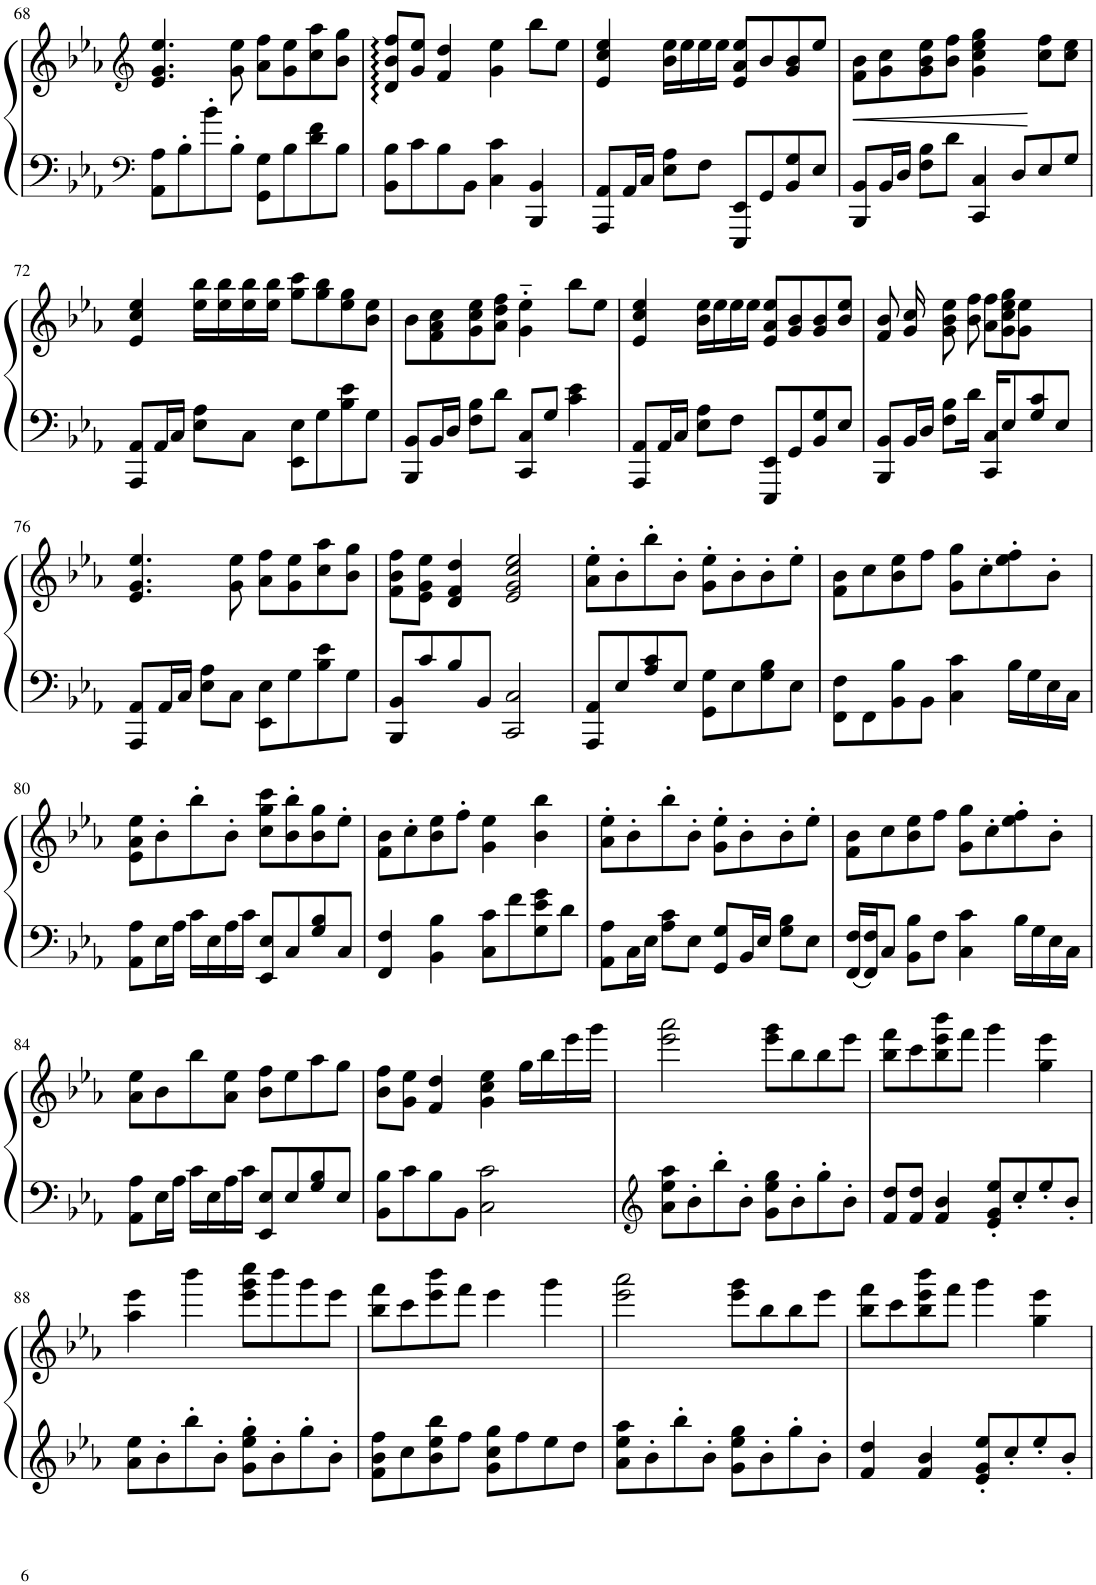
**kern	**kern	**dynam
*part1	*part1	*part1
*staff2	*staff1	*staff1/2
!!LO:PB:g=z
*clefF4	*clefG2	*
*k[b-e-a-]	*k[b-e-a-]	*
*M2/2	*M2/2	*
=68	=68	=68
8AA-\ 8A-\L	4.e-/ 4.g/ 4.ee-/	.
8B-'\	.	.
8b-'\	.	.
8B-'\J	8g\ 8ee-\	.
8GG\ 8G\L	8a-\ 8ff\L	.
8B-\	8g\ 8ee-\	.
8d\ 8f\	8cc\ 8aa-\	.
8B-\J	8b-\ 8gg\J	.
=69	=69	=69
8BB-\ 8B-\L	8d/ 8b-/ 8ff/L	.
8c\	8g/ 8ee-/J	.
8B-\	4f/ 4dd/	.
8BB-\J	.	.
4C\ 4c\	4g\ 4ee-\	.
4BBB-/ 4BB-/	8bb-\L	.
.	8ee-\J	.
=70	=70	=70
8AAA-/ 8AA-/L	4e-/ 4cc/ 4ee-/	.
16AA-/L	.	.
16C/JJ	.	.
8E-\ 8A-\L	16b-\ 16ee-\LL	.
.	16ee-\	.
8F\J	16ee-\	.
.	16ee-\JJ	.
8EEE-/ 8EE-/L	8e-/ 8a-/ 8ee-/L	.
8GG/	8b-/	.
8BB-/ 8G/	8g/ 8b-/	.
8E-/J	8ee-/J	.
=71	=71	=71
*^	*	*
!	!	!	!LO:HP:b
*	*	*^	*
2.ryy	8BBB-/ 8BB-/L	8f\ 8b-\L	2..ryy	<
.	16BB-/L	8g\ 8cc\	.	.
.	16D/JJ	.	.	.
.	8F\ 8B-\L	8g\ 8b-\ 8ee-\	.	.
.	8d\J	8b-\ 8ff\J	.	.
.	4CC/ 4C/	4g\ 4cc\ 4ee-\ 4gg\	.	.
8D/L	4ryy	4.ryy	.	.
8E-/	.	.	8cc\ 8ff\L	[
8G/J	8ryy	.	8cc\ 8ee-\J	.
*v	*v	*	*	*
*	*v	*v	*
!!LO:LB:g=z
=72	=72	=72
8AAA-/ 8AA-/L	4e-/ 4cc/ 4ee-/	.
8ryy	.	.
16AA-/L	16ee-\ 16bb-\LL	.
16C/JJ	16ee-\ 16bb-\	.
8E-\ 8A-\L	16ee-\ 16bb-\	.
.	16ee-\ 16bb-\JJ	.
8C\J	8gg\ 8ccc\L	.
8EE-\ 8E-\L	8gg\ 8bb-\	.
8G\	8ee-\ 8gg\	.
8B-\ 8e-\	8b-\ 8ee-\J	.
8G\J	8ryy	.
=73	=73	=73
8BBB-/ 8BB-/L	8b-\L	.
16BB-/L	8f\ 8a-\ 8cc\	.
16D/JJ	.	.
8F\ 8B-\L	8g\ 8cc\ 8ee-\	.
8d\J	8a-\ 8dd\ 8ff\J	.
8CC/ 8C/L	4g\'~ 4ee-\'~	.
8G/J	.	.
4c\ 4e-\	8bb-\L	.
.	8ee-\J	.
=74	=74	=74
8AAA-/ 8AA-/L	4e-/ 4cc/ 4ee-/	.
16AA-/L	.	.
16C/JJ	.	.
8E-\ 8A-\L	16b-\ 16ee-\LL	.
.	16ee-\	.
8F\J	16ee-\	.
.	16ee-\JJ	.
8EEE-/ 8EE-/L	8e-/ 8a-/ 8ee-/L	.
8GG/	8g/ 8b-/	.
8BB-/ 8G/	8g/ 8b-/	.
8E-/J	8b-/ 8ee-/J	.
=75	=75	=75
*^	*^	*
*	*	*	*^	*
4ryy	8BBB-/ 8BB-/L	8f/ 8b-/	4ryy	4..ryy	.
.	16BB-/L	16g/ 16cc/	.	.	.
.	16D/JJ	16ryy	.	.	.
8F\ 8B-\L	2.ryy	8ryy	8g\ 8b-\ 8ee-\	.	.
16d\Jk	.	.	8b-\ 8ff\	.	.
16CC/ 16C/KL	.	.	.	8a-\ 8ff\L	.
8E-/	.	.	4g\ 4cc\ 4ee-\ 4gg\	.	.
.	.	.	.	8g\ 8ee-\J	.
8G/ 8c/	.	.	.	.	.
.	.	.	.	4ryy	.
8E-/J	.	.	4ryy	.	.
8ryy	.	8ryy	.	.	.
.	.	.	.	16ryy	.
*v	*v	*	*	*	*
*	*v	*v	*v	*
!!LO:LB:g=z
=76	=76	=76
8AAA-/ 8AA-/L	4.e-/ 4.g/ 4.ee-/	.
16AA-/L	.	.
16C/JJ	.	.
8E-\ 8A-\L	.	.
8C\J	8g\ 8ee-\	.
8EE-\ 8E-\L	8a-\ 8ff\L	.
8G\	8g\ 8ee-\	.
8B-\ 8e-\	8cc\ 8aa-\	.
8G\J	8b-\ 8gg\J	.
=77	=77	=77
8BBB-/ 8BB-/L	8f\ 8b-\ 8ff\L	.
8c/	8e-\ 8g\ 8ee-\J	.
8B-/	4d/ 4f/ 4dd/	.
8BB-/J	.	.
2CC/ 2C/	2e-/ 2g/ 2cc/ 2ee-/	.
=78	=78	=78
8AAA-/ 8AA-/L	8a-\' 8ee-\'L	.
8E-/	8b-'\	.
8A-/ 8c/	8bb-'\	.
8E-/J	8b-'\J	.
8GG\ 8G\L	8g\' 8ee-\'L	.
8E-\	8b-'\	.
8G\ 8B-\	8b-'\	.
8E-\J	8ee-'\J	.
=79	=79	=79
8FF\ 8F\L	8f\ 8b-\L	.
8FF\	8cc\	.
8BB-\ 8B-\	8b-\ 8ee-\	.
8BB-\J	8ff\J	.
4C\ 4c\	8g\ 8gg\L	.
.	8cc'\	.
16B-\LL	8ee-\' 8ff\'	.
16G\	.	.
16E-\	8b-'\J	.
16C\JJ	.	.
!!LO:LB:g=z
=80	=80	=80
8AA-\ 8A-\L	8e-\ 8a-\ 8ee-\L	.
16E-\L	8b-'\	.
16A-\JJ	.	.
16c\LL	8bb-'\	.
16E-\	.	.
16A-\	8b-'\J	.
16c\JJ	.	.
8EE-/ 8E-/L	8cc\ 8gg\ 8ccc\L	.
8C/	8b-\' 8bb-\'	.
8G/ 8B-/	8b-\ 8gg\	.
8C/J	8ee-'\J	.
=81	=81	=81
4FF/ 4F/	8f\ 8b-\L	.
.	8cc'\	.
4BB-\ 4B-\	8b-\ 8ee-\	.
.	8ff'\J	.
8C\ 8c\L	4g\ 4ee-\	.
8f\	.	.
8G\ 8e-\ 8g\	4b-\ 4bb-\	.
8d\J	.	.
=82	=82	=82
8AA-\ 8A-\L	8a-\' 8ee-\'L	.
16C\L	8b-'\	.
16E-\JJ	.	.
8A-\ 8c\L	8bb-'\	.
8E-\J	8b-'\J	.
8GG/ 8G/L	8g\' 8ee-\'L	.
16BB-/L	8b-'\	.
16E-/JJ	.	.
8G\ 8B-\L	8b-'\	.
8E-\J	8ee-'\J	.
=83	=83	=83
16FF/ 16F/LL	8f\ 8b-\L	.
16FF/ 16F/J	.	.
8C/J	8cc\	.
8BB-\ 8B-\L	8b-\ 8ee-\	.
8F\J	8ff\J	.
4C\ 4c\	8g\ 8gg\L	.
.	8cc'\	.
16B-\LL	8ee-\' 8ff\'	.
16G\	.	.
16E-\	8b-'\J	.
16C\JJ	.	.
!!LO:LB:g=z
=84	=84	=84
8AA-\ 8A-\L	8a-\ 8ee-\L	.
16E-\L	8b-\	.
16A-\JJ	.	.
16c\LL	8bb-\	.
16E-\	.	.
16A-\	8a-\ 8ee-\J	.
16c\JJ	.	.
8EE-/ 8E-/L	8b-\ 8ff\L	.
8E-/	8ee-\	.
8G/ 8B-/	8aa-\	.
8E-/J	8gg\J	.
=85	=85	=85
8BB-\ 8B-\L	8b-\ 8ff\L	.
8c\	8g\ 8ee-\J	.
8B-\	4f/ 4dd/	.
8BB-\J	.	.
2C\ 2c\	4g\ 4cc\ 4ee-\	.
.	16gg\LL	.
.	16bb-\	.
.	16eee-\	.
.	16ggg\JJ	.
=86	=86	=86
*clefG2	*	*
8a-\ 8ee-\ 8aa-\L	2eee-\ 2aaa-\	.
8b-'\	.	.
8bb-'\	.	.
8b-'\J	.	.
8g\ 8ee-\ 8gg\L	8eee-\ 8ggg\L	.
8b-'\	8bb-\	.
8gg'\	8bb-\	.
8b-'\J	8eee-\J	.
=87	=87	=87
8f/ 8dd/L	8bb-\ 8fff\L	.
8f/ 8dd/J	8ccc\	.
4f/ 4b-/	8bb-\ 8eee-\ 8bbb-\	.
.	8fff\J	.
8e-/' 8g/' 8ee-/'L	4ggg\	.
8cc'/	.	.
8ee-'/	4gg\ 4eee-\	.
8b-'/J	.	.
!!LO:LB:g=z
=88	=88	=88
8a-\ 8ee-\L	4aa-\ 4eee-\	.
8b-'\	.	.
8bb-'\	4bbb-\	.
8b-'\J	.	.
8g\' 8ee-\' 8gg\'L	8eee-\ 8ggg\ 8cccc\L	.
8b-'\	8bbb-\	.
8gg'\	8ggg\	.
8b-'\J	8eee-\J	.
=89	=89	=89
8f\ 8b-\ 8ff\L	8bb-\ 8fff\L	.
8cc\	8ccc\	.
8b-\ 8ee-\ 8bb-\	8eee-\ 8bbb-\	.
8ff\J	8fff\J	.
8g\ 8cc\ 8gg\L	4eee-\	.
8ff\	.	.
8ee-\	4ggg\	.
8dd\J	.	.
=90	=90	=90
8a-\ 8ee-\ 8aa-\L	2eee-\ 2aaa-\	.
8b-'\	.	.
8bb-'\	.	.
8b-'\J	.	.
8g\ 8ee-\ 8gg\L	8eee-\ 8ggg\L	.
8b-'\	8bb-\	.
8gg'\	8bb-\	.
8b-'\J	8eee-\J	.
=91	=91	=91
4f/ 4dd/	8bb-\ 8fff\L	.
.	8ccc\	.
4f/ 4b-/	8bb-\ 8eee-\ 8bbb-\	.
.	8fff\J	.
8e-/' 8g/' 8ee-/'L	4ggg\	.
8cc'/	.	.
8ee-'/	4gg\ 4eee-\	.
8b-'/J	.	.
=	=	=
*-	*-	*-
